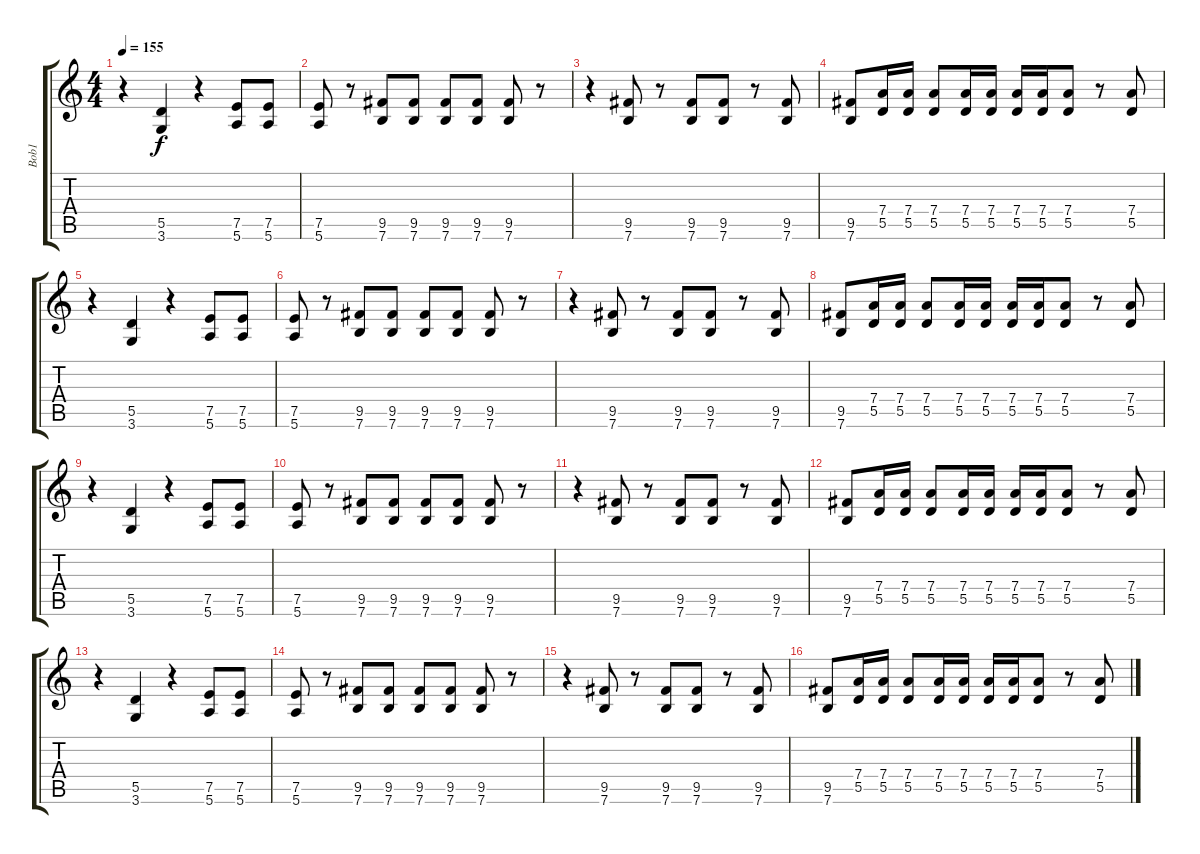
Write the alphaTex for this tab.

\track ("Bob1" "Bob1") {instrument electricguitarmuted}
\staff {score tabs}
\tuning (E4 B3 G3 D3 A2 E2) {hide}
\ts (4 4)
\tempo 155
\clef g2
\ks c
r.4{dy f} (5.5 3.6).4 r.4 (7.5 5.6).8 (7.5 5.6).8 |
(7.5 5.6).8 r.8 (9.5 7.6).8 (9.5 7.6).8 (9.5 7.6).8 (9.5 7.6).8 (9.5 7.6).8 r.8 |
r.4 (9.5 7.6).8 r.8 (9.5 7.6).8 (9.5 7.6).8 r.8 (9.5 7.6).8 |
(9.5 7.6).8 (7.4 5.5).16 (7.4 5.5).16 (7.4 5.5).8 (7.4 5.5).16 (7.4 5.5).16 (7.4 5.5).16 (7.4 5.5).16 (7.4 5.5).8 r.8 (7.4 5.5).8 |
r.4 (5.5 3.6).4 r.4 (7.5 5.6).8 (7.5 5.6).8 |
(7.5 5.6).8 r.8 (9.5 7.6).8 (9.5 7.6).8 (9.5 7.6).8 (9.5 7.6).8 (9.5 7.6).8 r.8 |
r.4 (9.5 7.6).8 r.8 (9.5 7.6).8 (9.5 7.6).8 r.8 (9.5 7.6).8 |
(9.5 7.6).8 (7.4 5.5).16 (7.4 5.5).16 (7.4 5.5).8 (7.4 5.5).16 (7.4 5.5).16 (7.4 5.5).16 (7.4 5.5).16 (7.4 5.5).8 r.8 (7.4 5.5).8 |
r.4 (5.5 3.6).4 r.4 (7.5 5.6).8 (7.5 5.6).8 |
(7.5 5.6).8 r.8 (9.5 7.6).8 (9.5 7.6).8 (9.5 7.6).8 (9.5 7.6).8 (9.5 7.6).8 r.8 |
r.4 (9.5 7.6).8 r.8 (9.5 7.6).8 (9.5 7.6).8 r.8 (9.5 7.6).8 |
(9.5 7.6).8 (7.4 5.5).16 (7.4 5.5).16 (7.4 5.5).8 (7.4 5.5).16 (7.4 5.5).16 (7.4 5.5).16 (7.4 5.5).16 (7.4 5.5).8 r.8 (7.4 5.5).8 |
r.4 (5.5 3.6).4 r.4 (7.5 5.6).8 (7.5 5.6).8 |
(7.5 5.6).8 r.8 (9.5 7.6).8 (9.5 7.6).8 (9.5 7.6).8 (9.5 7.6).8 (9.5 7.6).8 r.8 |
r.4 (9.5 7.6).8 r.8 (9.5 7.6).8 (9.5 7.6).8 r.8 (9.5 7.6).8 |
(9.5 7.6).8 (7.4 5.5).16 (7.4 5.5).16 (7.4 5.5).8 (7.4 5.5).16 (7.4 5.5).16 (7.4 5.5).16 (7.4 5.5).16 (7.4 5.5).8 r.8 (7.4 5.5).8
